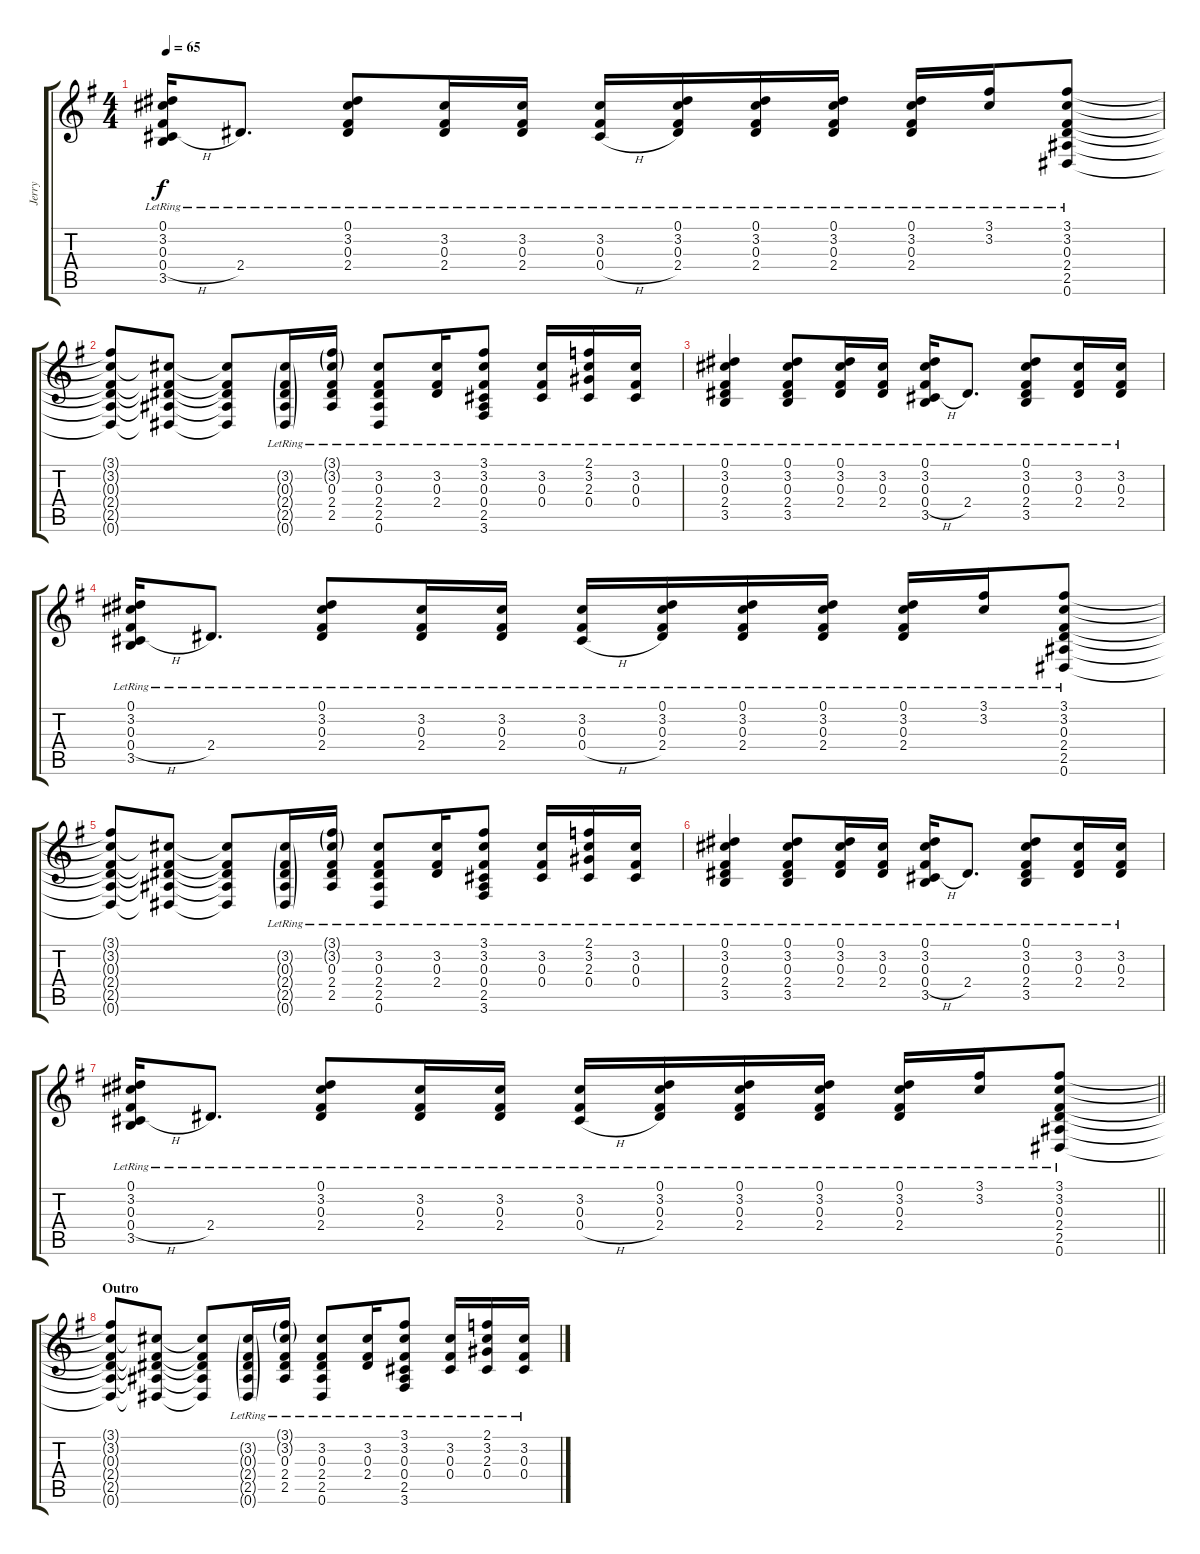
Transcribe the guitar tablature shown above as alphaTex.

\track ("Jerry" "Jerry") {instrument acousticguitarsteel}
\staff {score tabs}
\tuning (Eb4 Bb3 Gb3 Db3 Ab2 Eb2) {hide}
\ts (4 4)
\tempo 65
\clef g2
\ks eminor
(0.1{lr} 3.2{lr} 0.3{lr} 0.4{h lr} 3.5{lr}).16{dy f} 2.4{lr}.8{d} (0.1{lr} 3.2{lr} 0.3{lr} 2.4{lr}).8 (3.2{lr} 0.3{lr} 2.4{lr}).16 (3.2{lr} 0.3{lr} 2.4{lr}).16 (3.2{lr} 0.3{lr} 0.4{h lr}).16 (0.1{lr} 3.2{lr} 0.3{lr} 2.4{lr}).16 (0.1{lr} 3.2{lr} 0.3{lr} 2.4{lr}).16 (0.1{lr} 3.2{lr} 0.3{lr} 2.4{lr}).16 (0.1{lr} 3.2{lr} 0.3{lr} 2.4{lr}).16 (3.1{lr} 3.2{lr}).16 (3.1{lr} 3.2{lr} 0.3{lr} 2.4{lr} 2.5{lr} 0.6{lr}).8 |
(3.1{t} 3.2{t} 0.3{t} 2.4{t} 2.5{t} 0.6{t}).8 (3.2{t} 0.3{t} 2.4{t} 2.5{t} 0.6{t}).8 (3.2{t} 0.3{t} 2.4{t} 2.5{t} 0.6{t}).8 (3.2{g lr} 0.3{g lr} 2.4{g lr} 2.5{g lr} 0.6{g lr}).16 (3.1{g lr} 3.2{g lr} 0.3{lr} 2.4{lr} 2.5{lr}).16 (3.2{lr} 0.3{lr} 2.4{lr} 2.5{lr} 0.6{lr}).8 (3.2{lr} 0.3{lr} 2.4{lr}).16 (3.1{lr} 3.2{lr} 0.3{lr} 0.4{lr} 2.5{lr} 3.6{lr}).8 (3.2{lr} 0.3{lr} 0.4{lr}).16 (2.1{lr} 3.2{lr} 2.3{lr} 0.4{lr}).16 (3.2{lr} 0.3{lr} 0.4{lr}).16 |
(0.1{lr} 3.2{lr} 0.3{lr} 2.4{lr} 3.5{lr}).4 (0.1{lr} 3.2{lr} 0.3{lr} 2.4{lr} 3.5{lr}).8 (0.1{lr} 3.2{lr} 0.3{lr} 2.4{lr}).16 (3.2{lr} 0.3{lr} 2.4{lr}).16 (0.1{lr} 3.2{lr} 0.3{lr} 0.4{h lr} 3.5{lr}).16 2.4{lr}.8{d} (0.1{lr} 3.2{lr} 0.3{lr} 2.4{lr} 3.5{lr}).8 (3.2{lr} 0.3{lr} 2.4{lr}).16 (3.2{lr} 0.3{lr} 2.4{lr}).16 |
(0.1{lr} 3.2{lr} 0.3{lr} 0.4{h lr} 3.5{lr}).16 2.4{lr}.8{d} (0.1{lr} 3.2{lr} 0.3{lr} 2.4{lr}).8 (3.2{lr} 0.3{lr} 2.4{lr}).16 (3.2{lr} 0.3{lr} 2.4{lr}).16 (3.2{lr} 0.3{lr} 0.4{h lr}).16 (0.1{lr} 3.2{lr} 0.3{lr} 2.4{lr}).16 (0.1{lr} 3.2{lr} 0.3{lr} 2.4{lr}).16 (0.1{lr} 3.2{lr} 0.3{lr} 2.4{lr}).16 (0.1{lr} 3.2{lr} 0.3{lr} 2.4{lr}).16 (3.1{lr} 3.2{lr}).16 (3.1{lr} 3.2{lr} 0.3{lr} 2.4{lr} 2.5{lr} 0.6{lr}).8 |
(3.1{t} 3.2{t} 0.3{t} 2.4{t} 2.5{t} 0.6{t}).8 (3.2{t} 0.3{t} 2.4{t} 2.5{t} 0.6{t}).8 (3.2{t} 0.3{t} 2.4{t} 2.5{t} 0.6{t}).8 (3.2{g lr} 0.3{g lr} 2.4{g lr} 2.5{g lr} 0.6{g lr}).16 (3.1{g lr} 3.2{g lr} 0.3{lr} 2.4{lr} 2.5{lr}).16 (3.2{lr} 0.3{lr} 2.4{lr} 2.5{lr} 0.6{lr}).8 (3.2{lr} 0.3{lr} 2.4{lr}).16 (3.1{lr} 3.2{lr} 0.3{lr} 0.4{lr} 2.5{lr} 3.6{lr}).8 (3.2{lr} 0.3{lr} 0.4{lr}).16 (2.1{lr} 3.2{lr} 2.3{lr} 0.4{lr}).16 (3.2{lr} 0.3{lr} 0.4{lr}).16 |
(0.1{lr} 3.2{lr} 0.3{lr} 2.4{lr} 3.5{lr}).4 (0.1{lr} 3.2{lr} 0.3{lr} 2.4{lr} 3.5{lr}).8 (0.1{lr} 3.2{lr} 0.3{lr} 2.4{lr}).16 (3.2{lr} 0.3{lr} 2.4{lr}).16 (0.1{lr} 3.2{lr} 0.3{lr} 0.4{h lr} 3.5{lr}).16 2.4{lr}.8{d} (0.1{lr} 3.2{lr} 0.3{lr} 2.4{lr} 3.5{lr}).8 (3.2{lr} 0.3{lr} 2.4{lr}).16 (3.2{lr} 0.3{lr} 2.4{lr}).16 |
\barLineRight lightlight
(0.1{lr} 3.2{lr} 0.3{lr} 0.4{h lr} 3.5{lr}).16 2.4{lr}.8{d} (0.1{lr} 3.2{lr} 0.3{lr} 2.4{lr}).8 (3.2{lr} 0.3{lr} 2.4{lr}).16 (3.2{lr} 0.3{lr} 2.4{lr}).16 (3.2{lr} 0.3{lr} 0.4{h lr}).16 (0.1{lr} 3.2{lr} 0.3{lr} 2.4{lr}).16 (0.1{lr} 3.2{lr} 0.3{lr} 2.4{lr}).16 (0.1{lr} 3.2{lr} 0.3{lr} 2.4{lr}).16 (0.1{lr} 3.2{lr} 0.3{lr} 2.4{lr}).16 (3.1{lr} 3.2{lr}).16 (3.1{lr} 3.2{lr} 0.3{lr} 2.4{lr} 2.5{lr} 0.6{lr}).8 |
\section ("" "Outro")
(3.1{t} 3.2{t} 0.3{t} 2.4{t} 2.5{t} 0.6{t}).8 (3.2{t} 0.3{t} 2.4{t} 2.5{t} 0.6{t}).8 (3.2{t} 0.3{t} 2.4{t} 2.5{t} 0.6{t}).8 (3.2{g lr} 0.3{g lr} 2.4{g lr} 2.5{g lr} 0.6{g lr}).16 (3.1{g lr} 3.2{g lr} 0.3{lr} 2.4{lr} 2.5{lr}).16 (3.2{lr} 0.3{lr} 2.4{lr} 2.5{lr} 0.6{lr}).8 (3.2{lr} 0.3{lr} 2.4{lr}).16 (3.1{lr} 3.2{lr} 0.3{lr} 0.4{lr} 2.5{lr} 3.6{lr}).8 (3.2{lr} 0.3{lr} 0.4{lr}).16 (2.1{lr} 3.2{lr} 2.3{lr} 0.4{lr}).16 (3.2{lr} 0.3{lr} 0.4{lr}).16
